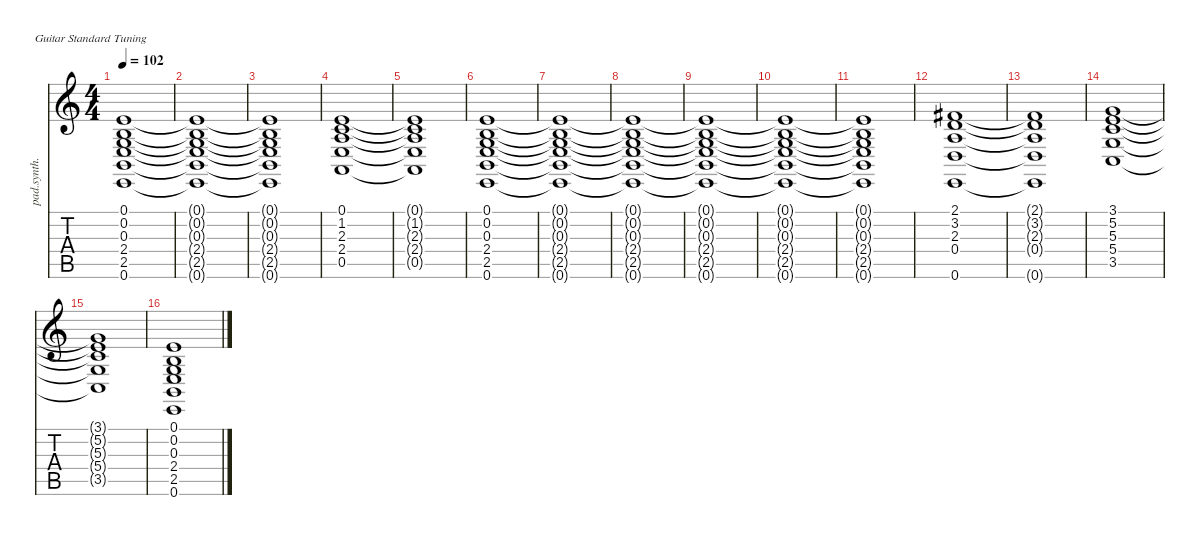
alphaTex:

\defaultSystemsLayout 4
\hideDynamics
\bracketExtendMode nobrackets
\otherSystemsTrackNameOrientation horizontal
\track ("Jon Carin" "pad.synth.") {instrument pad3polysynth}
\staff {score tabs}
\tuning (E4 B3 G3 D3 A2 E2)
\ts (4 4)
\tempo 102
\clef g2
\ks c
(0.1{t} 0.2{t} 0.3{t} 2.4{t} 2.5{t} 0.6{t}).1{dy f} |
(0.1{t} 0.2{t} 0.3{t} 2.4{t} 2.5{t} 0.6{t}).1 |
(0.1{t} 0.2{t} 0.3{t} 2.4{t} 2.5{t} 0.6{t}).1 |
(0.1 1.2 2.3 2.4 0.5).1 |
(0.1{t} 1.2{t} 2.3{t} 2.4{t} 0.5{t}).1 |
(0.1 0.2 0.3 2.4 2.5 0.6).1 |
(0.1{t} 0.2{t} 0.3{t} 2.4{t} 2.5{t} 0.6{t}).1 |
(0.1{t} 0.2{t} 0.3{t} 2.4{t} 2.5{t} 0.6{t}).1 |
(0.1{t} 0.2{t} 0.3{t} 2.4{t} 2.5{t} 0.6{t}).1 |
(0.1{t} 0.2{t} 0.3{t} 2.4{t} 2.5{t} 0.6{t}).1 |
(0.1{t} 0.2{t} 0.3{t} 2.4{t} 2.5{t} 0.6{t}).1 |
(2.1{acc #} 3.2 2.3 0.4 0.6).1 |
(2.1{t acc #} 3.2{t} 2.3{t} 0.4{t} 0.6{t}).1 |
(3.1 5.2 5.3 5.4 3.5).1 |
(3.1{t} 5.2{t} 5.3{t} 5.4{t} 3.5{t}).1 |
(0.1 0.2 0.3 2.4 2.5 0.6).1
